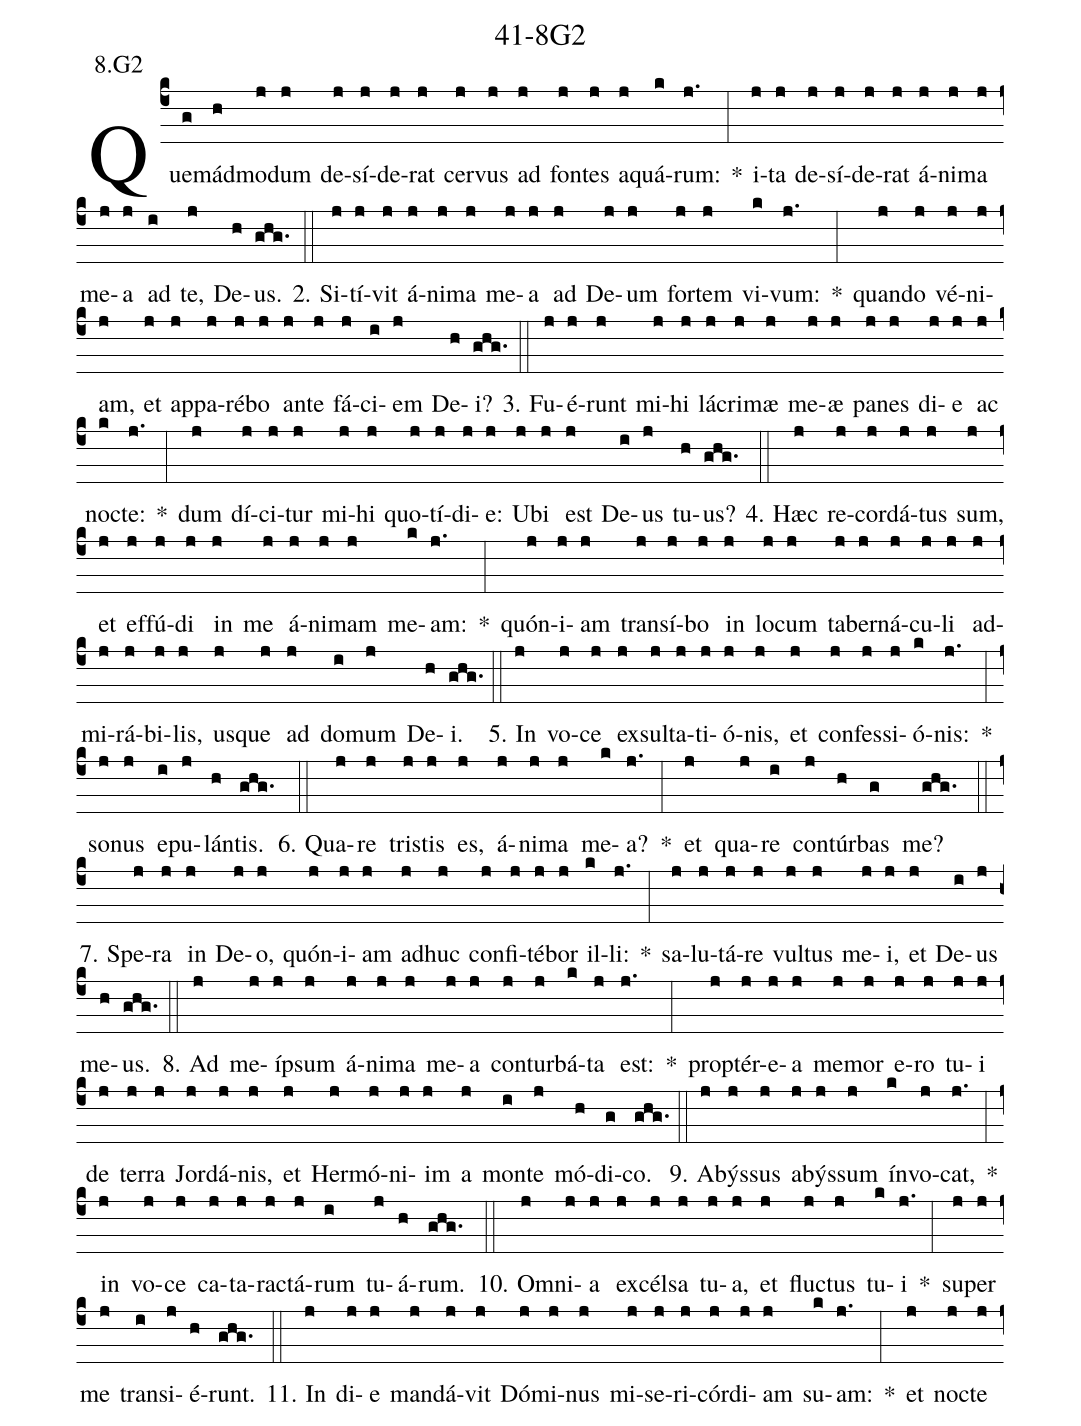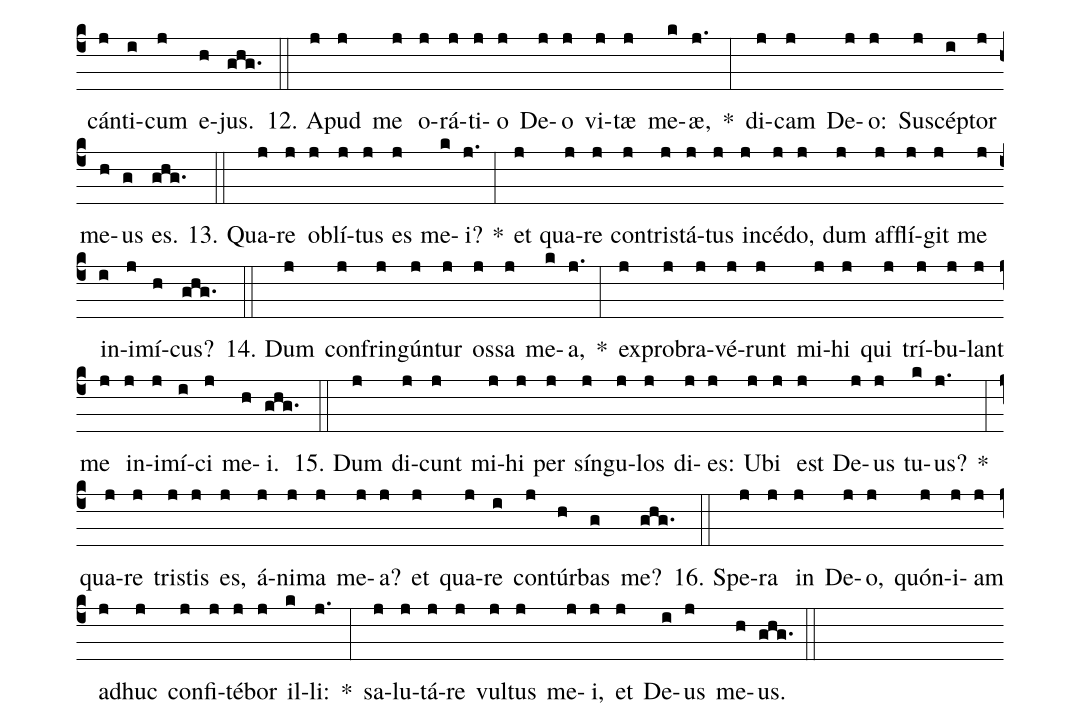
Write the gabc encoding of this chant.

name: 41-8G2;
annotation: 8.G2;
%%
(c4)Quem(g)ád(h)mo(j)dum(j) de(j)sí(j)de(j)rat(j) cer(j)vus(j) ad(j) fon(j)tes(j) a(j)quá(k)rum:(j.) *(:) i(j)ta(j) de(j)sí(j)de(j)rat(j) á(j)ni(j)ma(j) me(j)a(j) ad(i) te,(j) De(h)us.(ghg.) (::)
2. Si(j)tí(j)vit(j) á(j)ni(j)ma(j) me(j)a(j) ad(j) De(j)um(j) for(j)tem(j) vi(k)vum:(j.) *(:) quan(j)do(j) vé(j)ni(j)am,(j) et(j) ap(j)pa(j)ré(j)bo(j) an(j)te(j) fá(j)ci(i)em(j) De(h)i?(ghg.) (::)
3. Fu(j)é(j)runt(j) mi(j)hi(j) lá(j)cri(j)mæ(j) me(j)æ(j) pa(j)nes(j) di(j)e(j) ac(j) noc(k)te:(j.) *(:) dum(j) dí(j)ci(j)tur(j) mi(j)hi(j) quo(j)tí(j)di(j)e:(j) U(j)bi(j) est(j) De(i)us(j) tu(h)us?(ghg.) (::)
4. Hæc(j) re(j)cor(j)dá(j)tus(j) sum,(j) et(j) ef(j)fú(j)di(j) in(j) me(j) á(j)ni(j)mam(j) me(k)am:(j.) *(:) quón(j)i(j)am(j) trans(j)í(j)bo(j) in(j) lo(j)cum(j) ta(j)ber(j)ná(j)cu(j)li(j) ad(j)mi(j)rá(j)bi(j)lis,(j) us(j)que(j) ad(j) do(i)mum(j) De(h)i.(ghg.) (::)
5. In(j) vo(j)ce(j) ex(j)sul(j)ta(j)ti(j)ó(j)nis,(j) et(j) con(j)fes(j)si(j)ó(k)nis:(j.) *(:) so(j)nus(j) e(i)pu(j)lán(h)tis.(ghg.) (::)
6. Qua(j)re(j) tris(j)tis(j) es,(j) á(j)ni(j)ma(j) me(k)a?(j.) *(:) et(j) qua(j)re(i) con(j)túr(h)bas(g) me?(ghg.) (::)
7. Spe(j)ra(j) in(j) De(j)o,(j) quón(j)i(j)am(j) ad(j)huc(j) con(j)fi(j)té(j)bor(j) il(k)li:(j.) *(:) sa(j)lu(j)tá(j)re(j) vul(j)tus(j) me(j)i,(j) et(j) De(i)us(j) me(h)us.(ghg.) (::)
8. Ad(j) me(j)íp(j)sum(j) á(j)ni(j)ma(j) me(j)a(j) con(j)tur(j)bá(k)ta(j) est:(j.) *(:) prop(j)tér(j)e(j)a(j) me(j)mor(j) e(j)ro(j) tu(j)i(j) de(j) ter(j)ra(j) Jor(j)dá(j)nis,(j) et(j) Her(j)mó(j)ni(j)im(j) a(j) mon(i)te(j) mó(h)di(g)co.(ghg.) (::)
9. A(j)býs(j)sus(j) a(j)býs(j)sum(j) ín(k)vo(j)cat,(j.) *(:) in(j) vo(j)ce(j) ca(j)ta(j)rac(j)tá(j)rum(i) tu(j)á(h)rum.(ghg.) (::)
10. Om(j)ni(j)a(j) ex(j)cél(j)sa(j) tu(j)a,(j) et(j) fluc(j)tus(j) tu(k)i(j.) *(:) su(j)per(j) me(j) trans(i)i(j)é(h)runt.(ghg.) (::)
11. In(j) di(j)e(j) man(j)dá(j)vit(j) Dó(j)mi(j)nus(j) mi(j)se(j)ri(j)cór(j)di(j)am(j) su(k)am:(j.) *(:) et(j) noc(j)te(j) cán(j)ti(i)cum(j) e(h)jus.(ghg.) (::)
12. A(j)pud(j) me(j) o(j)rá(j)ti(j)o(j) De(j)o(j) vi(j)tæ(j) me(k)æ,(j.) *(:) di(j)cam(j) De(j)o:(j) Su(j)scép(i)tor(j) me(h)us(g) es.(ghg.) (::)
13. Qua(j)re(j) ob(j)lí(j)tus(j) es(j) me(k)i?(j.) *(:) et(j) qua(j)re(j) con(j)tris(j)tá(j)tus(j) in(j)cé(j)do,(j) dum(j) af(j)flí(j)git(j) me(j) in(i)i(j)mí(h)cus?(ghg.) (::)
14. Dum(j) con(j)frin(j)gún(j)tur(j) os(j)sa(j) me(k)a,(j.) *(:) ex(j)pro(j)bra(j)vé(j)runt(j) mi(j)hi(j) qui(j) trí(j)bu(j)lant(j) me(j) in(j)i(j)mí(i)ci(j) me(h)i.(ghg.) (::)
15. Dum(j) di(j)cunt(j) mi(j)hi(j) per(j) sín(j)gu(j)los(j) di(j)es:(j) U(j)bi(j) est(j) De(j)us(j) tu(k)us?(j.) *(:) qua(j)re(j) tris(j)tis(j) es,(j) á(j)ni(j)ma(j) me(j)a?(j) et(j) qua(j)re(i) con(j)túr(h)bas(g) me?(ghg.) (::)
16. Spe(j)ra(j) in(j) De(j)o,(j) quón(j)i(j)am(j) ad(j)huc(j) con(j)fi(j)té(j)bor(j) il(k)li:(j.) *(:) sa(j)lu(j)tá(j)re(j) vul(j)tus(j) me(j)i,(j) et(j) De(i)us(j) me(h)us.(ghg.) (::)
